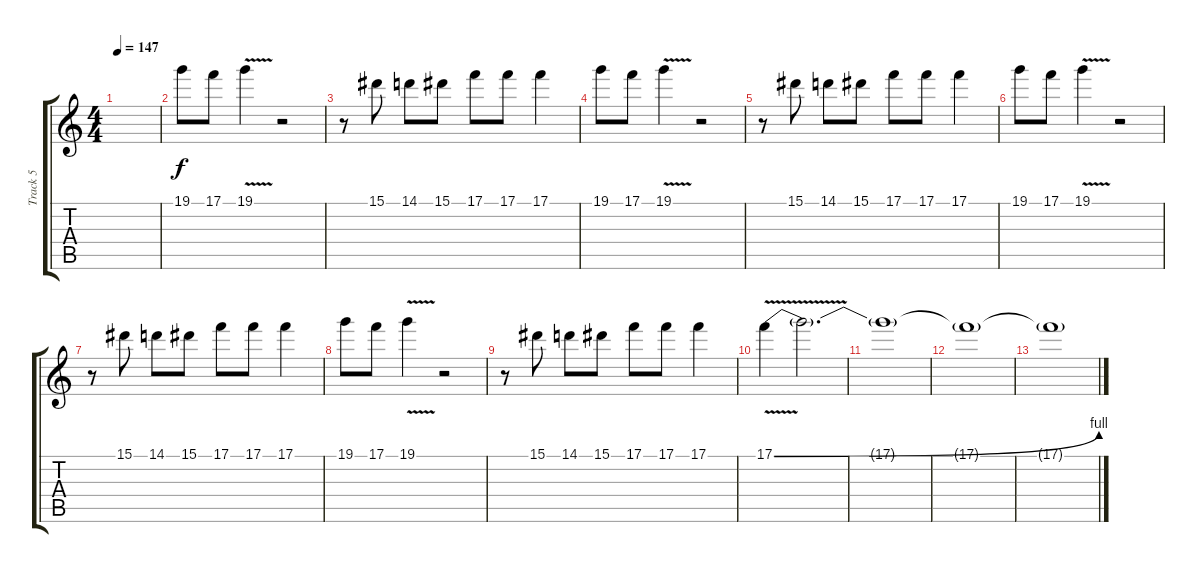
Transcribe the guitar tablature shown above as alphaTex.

\track ("Track 5" "Track 5") {instrument distortionguitar}
\staff {score tabs}
\tuning (C4 G3 Eb3 Bb2 F2 C2) {hide}
\ts (4 4)
\tempo 147
\clef g2
\ks c
|
19.1.8 17.1.8 19.1{v}.4 r.2 |
r.8 15.1.8 14.1.8 15.1.8 17.1.8 17.1.8 17.1.4 |
19.1.8 17.1.8 19.1{v}.4 r.2 |
r.8 15.1.8 14.1.8 15.1.8 17.1.8 17.1.8 17.1.4 |
19.1.8 17.1.8 19.1{v}.4 r.2 |
r.8 15.1.8 14.1.8 15.1.8 17.1.8 17.1.8 17.1.4 |
19.1.8 17.1.8 19.1{v}.4 r.2 |
r.8 15.1.8 14.1.8 15.1.8 17.1.8 17.1.8 17.1.4 |
17.1{be (bend 0 0 60 4) v}.4 17.1{t}.2{d} |
17.1{t}.1 |
17.1{t}.1 |
17.1{t}.1
